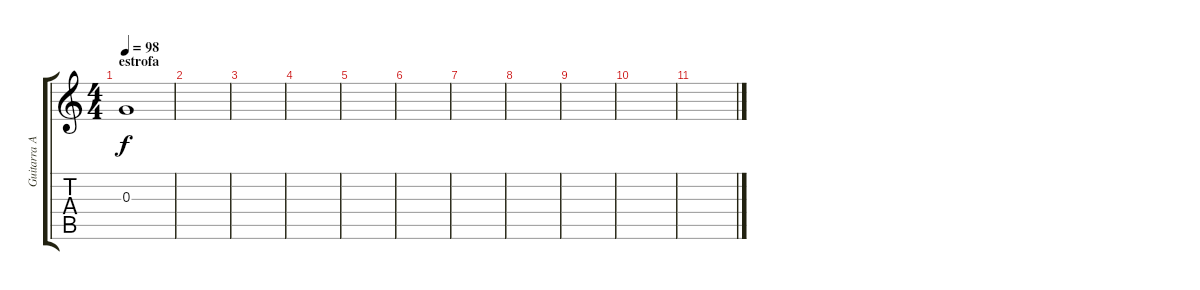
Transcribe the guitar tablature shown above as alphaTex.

\track ("Guitarra Acustica 1" "Guitarra A") {instrument acousticguitarsteel}
\staff {score tabs}
\tuning (E4 B3 G3 D3 A2 E2) {hide}
\ts (4 4)
\section ("" "estrofa")
\tempo 98
\clef g2
\ks c
0.3.1{dy f} |
|
|
|
|
|
|
|
|
|
\section ("" "")
